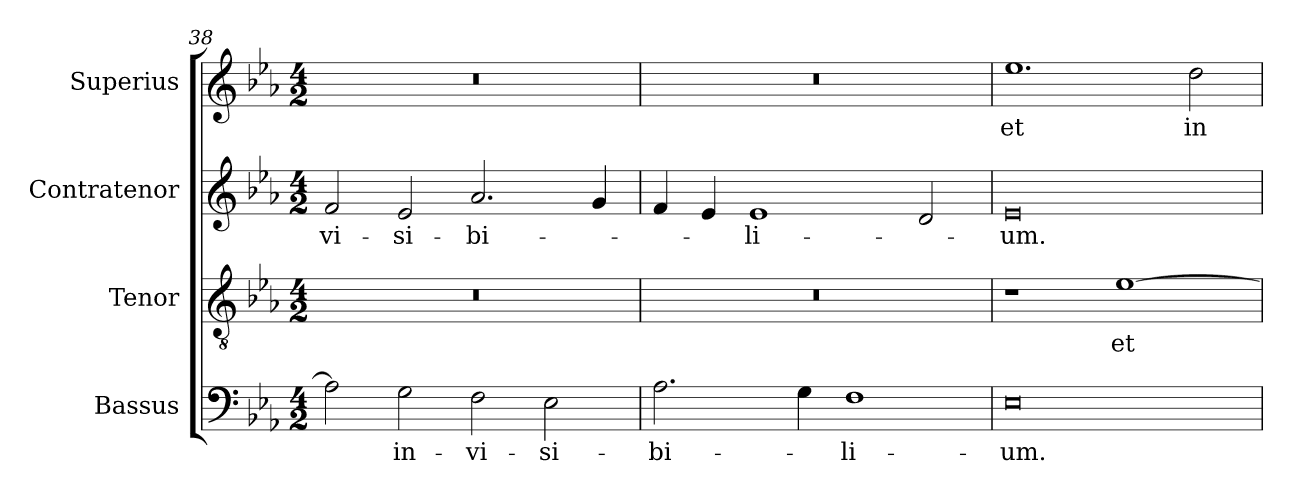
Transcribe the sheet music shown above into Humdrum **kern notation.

**kern	**text	**kern	**text	**kern	**text	**kern	**text
*part4	*part4	*part3	*part3	*part2	*part2	*part1	*part1
*staff4	*staff4	*staff3	*staff3	*staff2	*staff2	*staff1	*staff1
*I"Bassus	*	*I"Tenor	*	*I"Contratenor	*	*I"Superius	*
*I'B.	*	*I'T.	*	*	*	*	*
*clefF4	*	*clefGv2	*	*clefG2	*	*clefG2	*
*	*	*ITrd7c12	*	*ITrd7c12	*	*	*
*k[b-e-a-]	*	*k[b-e-a-]	*	*k[b-e-a-]	*	*k[b-e-a-]	*
*E-:	*	*E-:	*	*E-:	*	*E-:	*
*M4/2	*	*M4/2	*	*M4/2	*	*M4/2	*
=38	=38	=38	=38	=38	=38	=38	=38
!	!	!LO:N:vis=1	!	!	!	!	!
!	!	!	!	!	!LO:LY:b:color=#000000	!LO:N:vis=1	!
2A-i\]	.	0r	.	2Fi/	-vi-	0r	.
!	!LO:LY:b:color=#000000	!	!	!	!	!	!
!	!	!	!	!	!LO:LY:b:color=#000000	!	!
2Gi\	in-	.	.	2E-i/	-si-	.	.
!	!LO:LY:b:color=#000000	!	!	!	!	!	!
!	!	!	!	!	!LO:LY:b:color=#000000	!	!
2Fi\	-vi-	.	.	2.A-i/	-bi-	.	.
!	!LO:LY:b:color=#000000	!	!	!	!	!	!
2E-i\	-si-	.	.	.	.	.	.
.	.	.	.	4Gi/	.	.	.
=39	=39	=39	=39	=39	=39	=39	=39
!	!LO:LY:b:color=#000000	!LO:N:vis=1	!	!	!	!LO:N:vis=1	!
2.A-i\	-bi-	0r	.	4Fi/	.	0r	.
.	.	.	.	4E-i/	.	.	.
!	!	!	!	!	!LO:LY:b:color=#000000	!	!
.	.	.	.	1E-i	-li-	.	.
4Gi\	.	.	.	.	.	.	.
!	!LO:LY:b:color=#000000	!	!	!	!	!	!
1Fi	-li-	.	.	.	.	.	.
.	.	.	.	2Di/	.	.	.
=40	=40	=40	=40	=40	=40	=40	=40
!	!LO:LY:b:color=#000000	!	!	!	!	!	!
!	!	!	!	!	!LO:LY:b:color=#000000	!	!
!	!	!	!	!	!	!	!LO:LY:b:color=#000000
0E-i	-um.	1r	.	0E-i	-um.	1.ee-i	et
!	!	!	!LO:LY:b:color=#000000	!	!	!	!
.	.	[>1E-i	et	.	.	.	.
!	!	!	!	!	!	!	!LO:LY:b:color=#000000
.	.	.	.	.	.	2ddi\	in-
=	=	=	=	=	=	=	=
*-	*-	*-	*-	*-	*-	*-	*-
